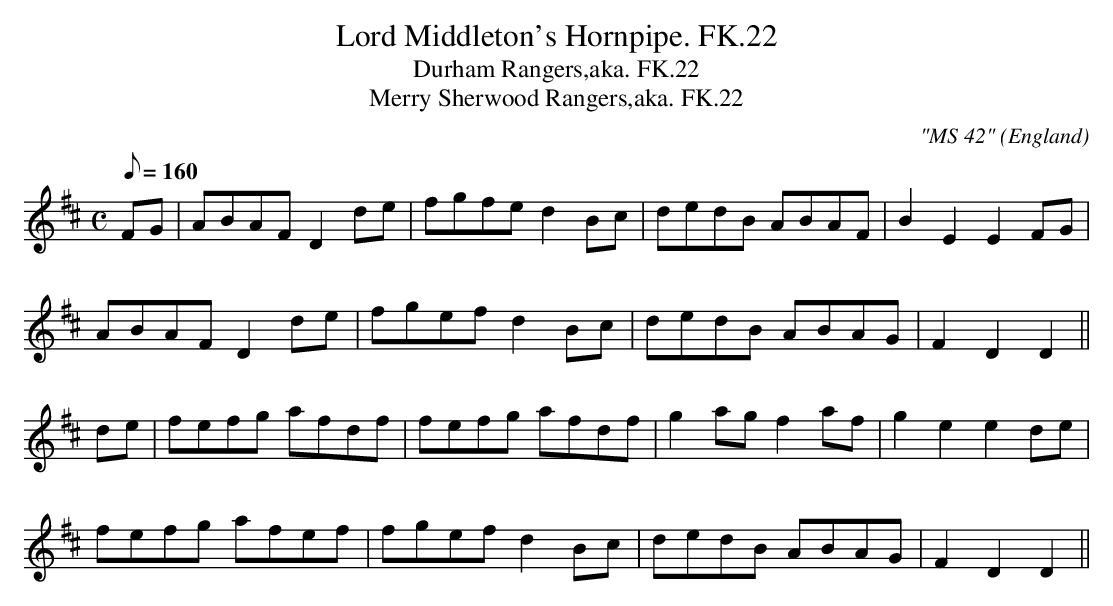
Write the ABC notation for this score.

X:1
T:Lord Middleton's Hornpipe. FK.22
T:Durham Rangers,aka. FK.22
T:Merry Sherwood Rangers,aka. FK.22
M:C
L:1/8
Q:160
C:"MS 42"
O:England
K:D
FG | ABAF D2 de | fgfe d2 Bc | dedB ABAF | B2 E2 E2 FG |!
 ABAF D2 de | fgef d2 Bc | dedB ABAG | F2 D2 D2 ||!
de | fefg afdf | fefg afdf | g2 ag f2 af | g2 e2 e2 de |!
 fefg afef | fgef d2 Bc | dedB ABAG | F2 D2 D2 ||
